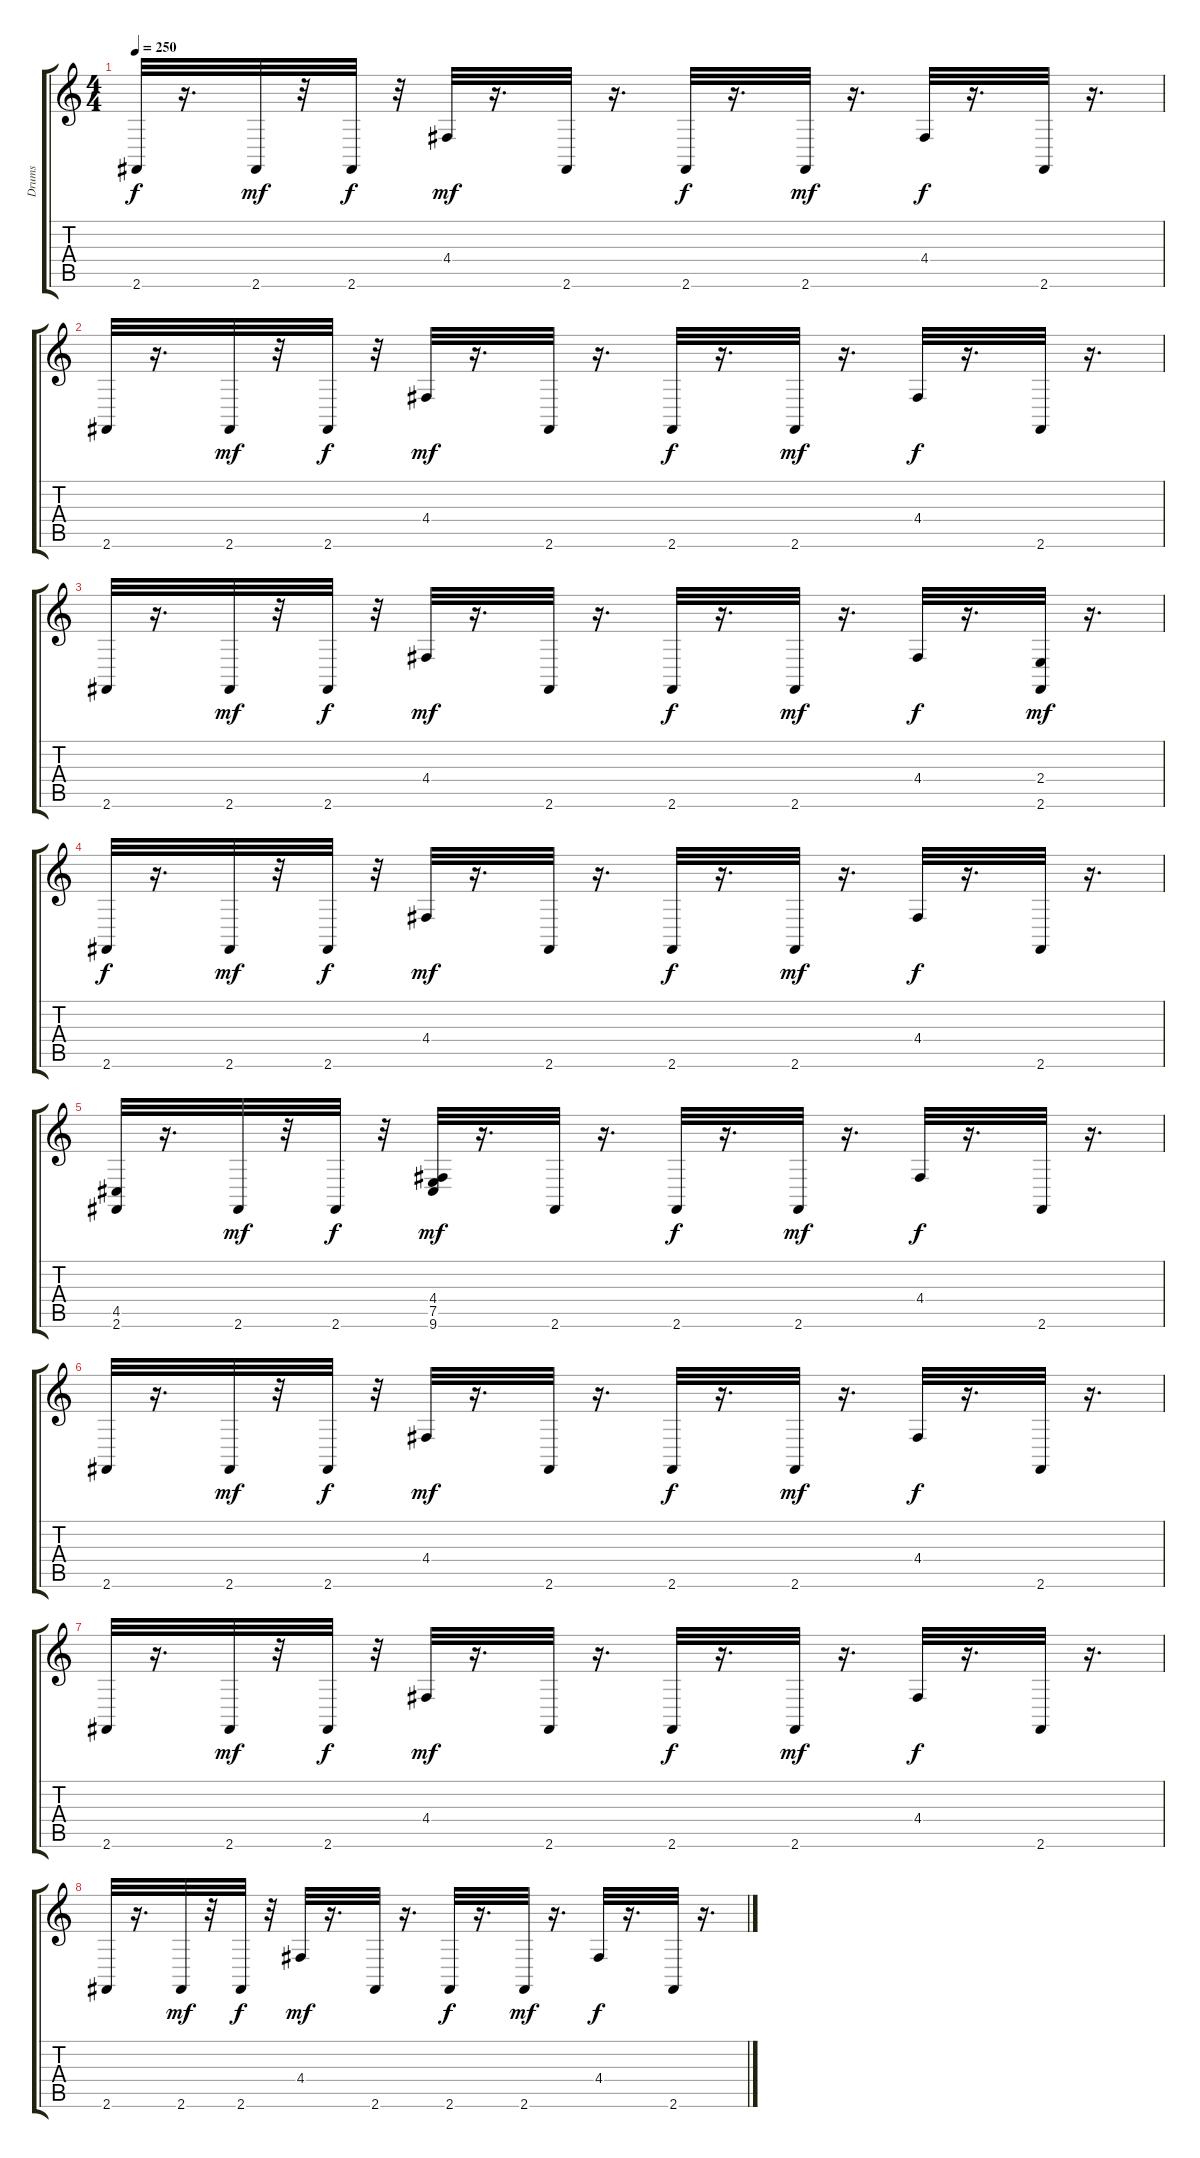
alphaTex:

\track ("Drums" "Drums") {instrument synthdrum}
\staff {score tabs}
\tuning (E4 B3 G3 D3 A2 E2) {hide}
\ts (4 4)
\tempo 250
\clef g2
\ks c
2.6.32{dy f} r.16{d} 2.6.32{dy mf} r.32 2.6.32{dy f} r.32 4.4.32{dy mf} r.16{d} 2.6.32 r.16{d} 2.6.32{dy f} r.16{d} 2.6.32{dy mf} r.16{d} 4.4.32{dy f} r.16{d} 2.6.32 r.16{d} |
2.6.32 r.16{d} 2.6.32{dy mf} r.32 2.6.32{dy f} r.32 4.4.32{dy mf} r.16{d} 2.6.32 r.16{d} 2.6.32{dy f} r.16{d} 2.6.32{dy mf} r.16{d} 4.4.32{dy f} r.16{d} 2.6.32 r.16{d} |
2.6.32 r.16{d} 2.6.32{dy mf} r.32 2.6.32{dy f} r.32 4.4.32{dy mf} r.16{d} 2.6.32 r.16{d} 2.6.32{dy f} r.16{d} 2.6.32{dy mf} r.16{d} 4.4.32{dy f} r.16{d} (2.4 2.6).32{dy mf} r.16{d} |
2.6.32{dy f} r.16{d} 2.6.32{dy mf} r.32 2.6.32{dy f} r.32 4.4.32{dy mf} r.16{d} 2.6.32 r.16{d} 2.6.32{dy f} r.16{d} 2.6.32{dy mf} r.16{d} 4.4.32{dy f} r.16{d} 2.6.32 r.16{d} |
(4.5 2.6).32 r.16{d} 2.6.32{dy mf} r.32 2.6.32{dy f} r.32 (4.4 7.5 9.6).32{dy mf} r.16{d} 2.6.32 r.16{d} 2.6.32{dy f} r.16{d} 2.6.32{dy mf} r.16{d} 4.4.32{dy f} r.16{d} 2.6.32 r.16{d} |
2.6.32 r.16{d} 2.6.32{dy mf} r.32 2.6.32{dy f} r.32 4.4.32{dy mf} r.16{d} 2.6.32 r.16{d} 2.6.32{dy f} r.16{d} 2.6.32{dy mf} r.16{d} 4.4.32{dy f} r.16{d} 2.6.32 r.16{d} |
2.6.32 r.16{d} 2.6.32{dy mf} r.32 2.6.32{dy f} r.32 4.4.32{dy mf} r.16{d} 2.6.32 r.16{d} 2.6.32{dy f} r.16{d} 2.6.32{dy mf} r.16{d} 4.4.32{dy f} r.16{d} 2.6.32 r.16{d} |
2.6.32 r.16{d} 2.6.32{dy mf} r.32 2.6.32{dy f} r.32 4.4.32{dy mf} r.16{d} 2.6.32 r.16{d} 2.6.32{dy f} r.16{d} 2.6.32{dy mf} r.16{d} 4.4.32{dy f} r.16{d} 2.6.32 r.16{d}
